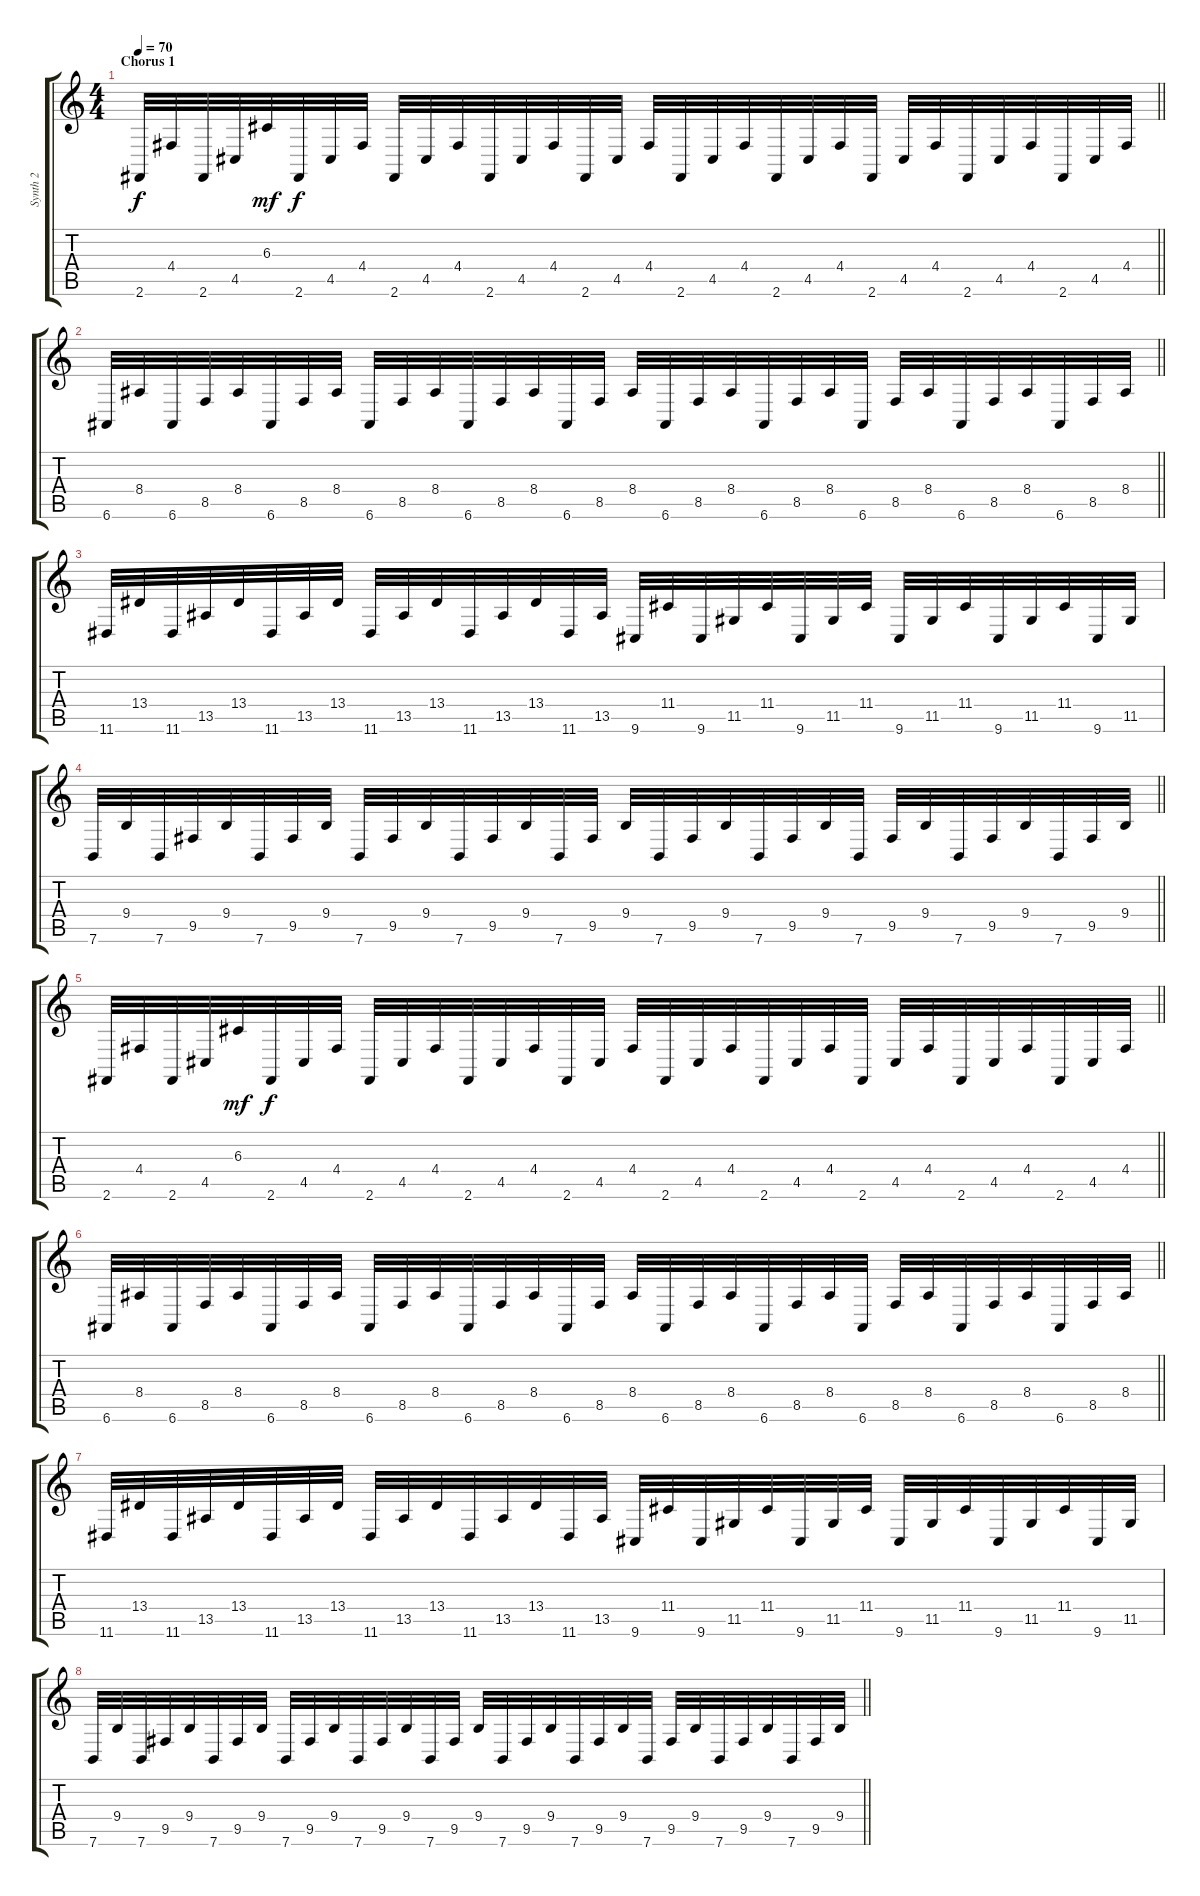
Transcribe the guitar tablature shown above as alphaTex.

\track ("Synth 2" "Synth 2") {instrument lead2sawtooth}
\staff {score tabs}
\tuning (E4 B3 G3 D3 A2 E2) {hide}
\ts (4 4)
\section ("" "Chorus 1")
\tempo 70
\clef g2
\barLineRight lightlight
\ks c
2.6.32{dy f} 4.4.32 2.6.32 4.5.32 6.3.32{dy mf} 2.6.32{dy f} 4.5.32 4.4.32 2.6.32 4.5.32 4.4.32 2.6.32 4.5.32 4.4.32 2.6.32 4.5.32 4.4.32 2.6.32 4.5.32 4.4.32 2.6.32 4.5.32 4.4.32 2.6.32 4.5.32 4.4.32 2.6.32 4.5.32 4.4.32 2.6.32 4.5.32 4.4.32 |
\barLineRight lightlight
6.6.32 8.4.32 6.6.32 8.5.32 8.4.32 6.6.32 8.5.32 8.4.32 6.6.32 8.5.32 8.4.32 6.6.32 8.5.32 8.4.32 6.6.32 8.5.32 8.4.32 6.6.32 8.5.32 8.4.32 6.6.32 8.5.32 8.4.32 6.6.32 8.5.32 8.4.32 6.6.32 8.5.32 8.4.32 6.6.32 8.5.32 8.4.32 |
11.6.32 13.4.32 11.6.32 13.5.32 13.4.32 11.6.32 13.5.32 13.4.32 11.6.32 13.5.32 13.4.32 11.6.32 13.5.32 13.4.32 11.6.32 13.5.32 9.6.32 11.4.32 9.6.32 11.5.32 11.4.32 9.6.32 11.5.32 11.4.32 9.6.32 11.5.32 11.4.32 9.6.32 11.5.32 11.4.32 9.6.32 11.5.32 |
\barLineRight lightlight
7.6.32 9.4.32 7.6.32 9.5.32 9.4.32 7.6.32 9.5.32 9.4.32 7.6.32 9.5.32 9.4.32 7.6.32 9.5.32 9.4.32 7.6.32 9.5.32 9.4.32 7.6.32 9.5.32 9.4.32 7.6.32 9.5.32 9.4.32 7.6.32 9.5.32 9.4.32 7.6.32 9.5.32 9.4.32 7.6.32 9.5.32 9.4.32 |
\barLineRight lightlight
2.6.32 4.4.32 2.6.32 4.5.32 6.3.32{dy mf} 2.6.32{dy f} 4.5.32 4.4.32 2.6.32 4.5.32 4.4.32 2.6.32 4.5.32 4.4.32 2.6.32 4.5.32 4.4.32 2.6.32 4.5.32 4.4.32 2.6.32 4.5.32 4.4.32 2.6.32 4.5.32 4.4.32 2.6.32 4.5.32 4.4.32 2.6.32 4.5.32 4.4.32 |
\barLineRight lightlight
6.6.32 8.4.32 6.6.32 8.5.32 8.4.32 6.6.32 8.5.32 8.4.32 6.6.32 8.5.32 8.4.32 6.6.32 8.5.32 8.4.32 6.6.32 8.5.32 8.4.32 6.6.32 8.5.32 8.4.32 6.6.32 8.5.32 8.4.32 6.6.32 8.5.32 8.4.32 6.6.32 8.5.32 8.4.32 6.6.32 8.5.32 8.4.32 |
11.6.32 13.4.32 11.6.32 13.5.32 13.4.32 11.6.32 13.5.32 13.4.32 11.6.32 13.5.32 13.4.32 11.6.32 13.5.32 13.4.32 11.6.32 13.5.32 9.6.32 11.4.32 9.6.32 11.5.32 11.4.32 9.6.32 11.5.32 11.4.32 9.6.32 11.5.32 11.4.32 9.6.32 11.5.32 11.4.32 9.6.32 11.5.32 |
\barLineRight lightlight
7.6.32 9.4.32 7.6.32 9.5.32 9.4.32 7.6.32 9.5.32 9.4.32 7.6.32 9.5.32 9.4.32 7.6.32 9.5.32 9.4.32 7.6.32 9.5.32 9.4.32 7.6.32 9.5.32 9.4.32 7.6.32 9.5.32 9.4.32 7.6.32 9.5.32 9.4.32 7.6.32 9.5.32 9.4.32 7.6.32 9.5.32 9.4.32
